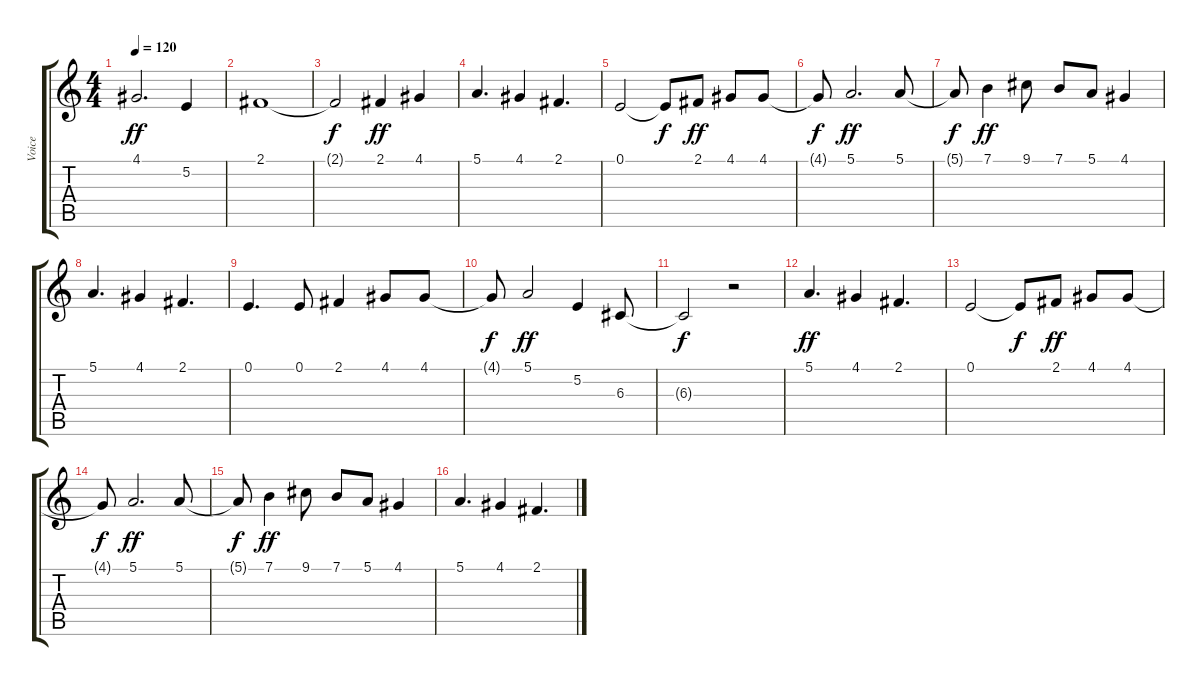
\track ("Voice" "Voice") {instrument stringensemble1}
\staff {score tabs}
\tuning (E4 B3 G3 D3 A2 E2) {hide}
\ts (4 4)
\tempo 120
\clef g2
\ks c
4.1.2{d dy ff} 5.2.4 |
2.1.1 |
2.1{t}.2{dy f} 2.1.4{dy ff} 4.1.4 |
5.1.4{d} 4.1.4 2.1.4{d} |
0.1.2 0.1{t}.8{dy f} 2.1.8{dy ff} 4.1.8 4.1.8 |
4.1{t}.8{dy f} 5.1.2{d dy ff} 5.1.8 |
5.1{t}.8{dy f} 7.1.4{dy ff} 9.1.8 7.1.8 5.1.8 4.1.4 |
5.1.4{d} 4.1.4 2.1.4{d} |
0.1.4{d} 0.1.8 2.1.4 4.1.8 4.1.8 |
4.1{t}.8{dy f} 5.1.2{dy ff} 5.2.4 6.3.8 |
6.3{t}.2{dy f} r.2 |
5.1.4{d dy ff} 4.1.4 2.1.4{d} |
0.1.2 0.1{t}.8{dy f} 2.1.8{dy ff} 4.1.8 4.1.8 |
4.1{t}.8{dy f} 5.1.2{d dy ff} 5.1.8 |
5.1{t}.8{dy f} 7.1.4{dy ff} 9.1.8 7.1.8 5.1.8 4.1.4 |
5.1.4{d} 4.1.4 2.1.4{d}
